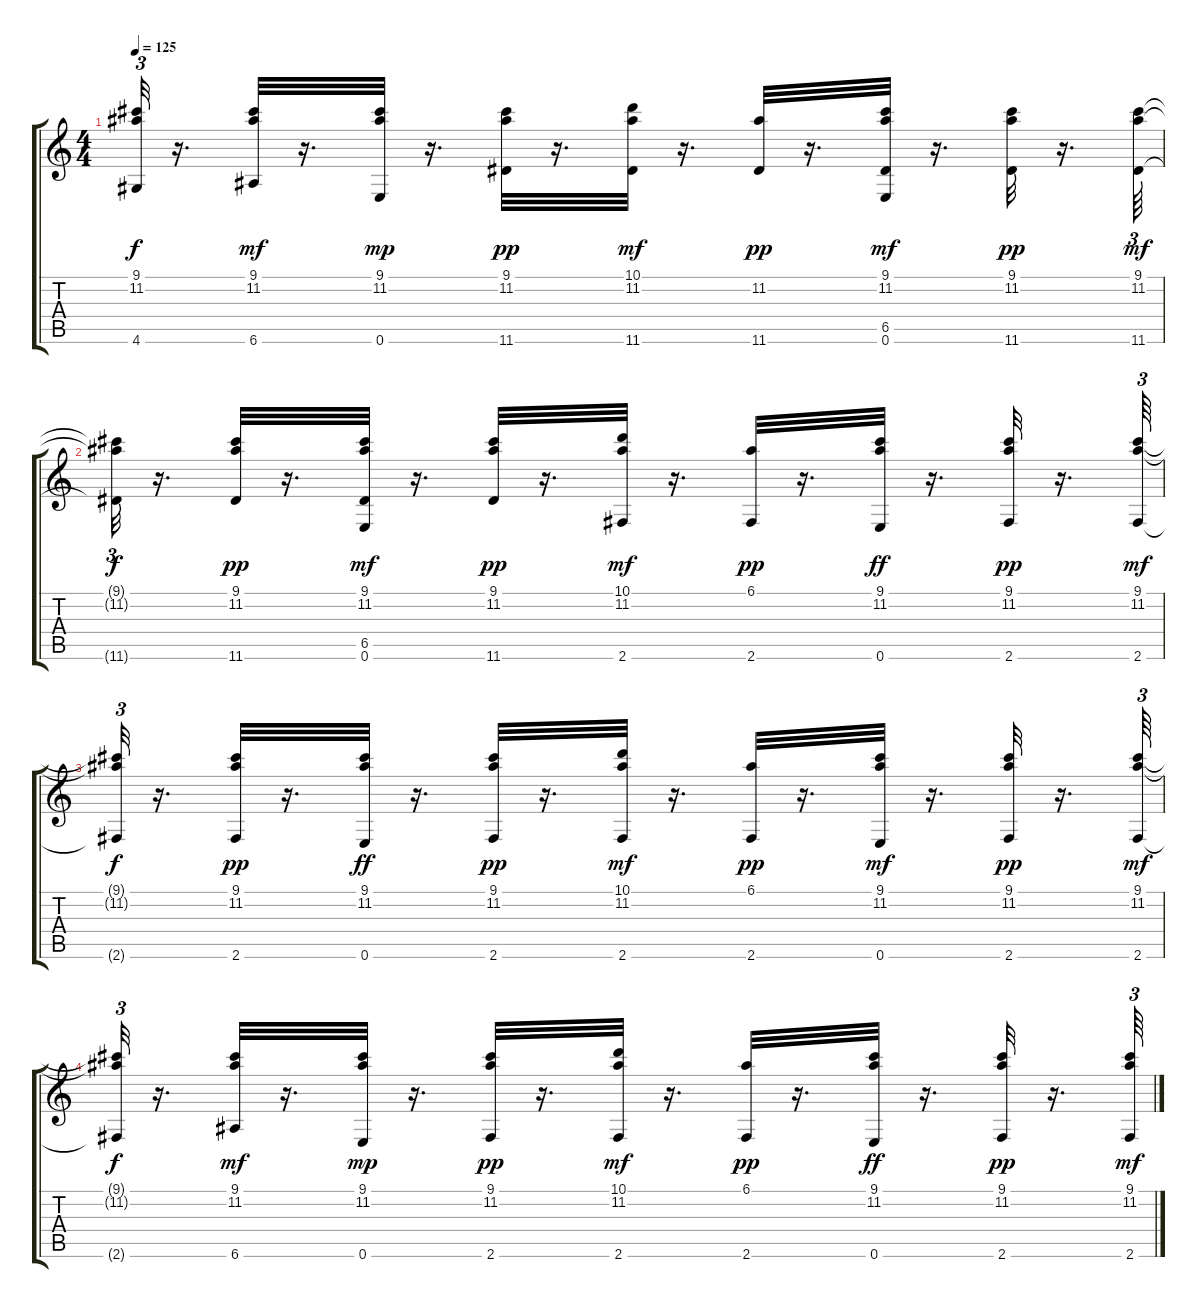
\track "" {instrument acousticbass}
\staff {score tabs}
\tuning (E4 B3 G3 D3 A2 E2) {hide}
\ts (4 4)
\tempo 125
\clef g2
\ks c
(9.1{t} 11.2{t} 4.6{t}).32{tu (3 2) dy f} r.16{d} (9.1 11.2 6.6).32{dy mf} r.16{d} (9.1 11.2 0.6).32{dy mp} r.16{d} (9.1 11.2 11.6).32{dy pp} r.16{d} (10.1 11.2 11.6).32{dy mf} r.16{d} (11.2 11.6).32{dy pp} r.16{d} (9.1 11.2 6.5 0.6).32{dy mf} r.16{d} (9.1 11.2 11.6).32{dy pp} r.16{d} (9.1 11.2 11.6).64{tu (3 2) dy mf} |
(9.1{t} 11.2{t} 11.6{t}).32{tu (3 2) dy f} r.16{d} (9.1 11.2 11.6).32{dy pp} r.16{d} (9.1 11.2 6.5 0.6).32{dy mf} r.16{d} (9.1 11.2 11.6).32{dy pp} r.16{d} (10.1 11.2 2.6).32{dy mf} r.16{d} (6.1 2.6).32{dy pp} r.16{d} (9.1 11.2 0.6).32{dy ff} r.16{d} (9.1 11.2 2.6).32{dy pp} r.16{d} (9.1 11.2 2.6).64{tu (3 2) dy mf} |
(9.1{t} 11.2{t} 2.6{t}).32{tu (3 2) dy f} r.16{d} (9.1 11.2 2.6).32{dy pp} r.16{d} (9.1 11.2 0.6).32{dy ff} r.16{d} (9.1 11.2 2.6).32{dy pp} r.16{d} (10.1 11.2 2.6).32{dy mf} r.16{d} (6.1 2.6).32{dy pp} r.16{d} (9.1 11.2 0.6).32{dy mf} r.16{d} (9.1 11.2 2.6).32{dy pp} r.16{d} (9.1 11.2 2.6).64{tu (3 2) dy mf} |
(9.1{t} 11.2{t} 2.6{t}).32{tu (3 2) dy f} r.16{d} (9.1 11.2 6.6).32{dy mf} r.16{d} (9.1 11.2 0.6).32{dy mp} r.16{d} (9.1 11.2 2.6).32{dy pp} r.16{d} (10.1 11.2 2.6).32{dy mf} r.16{d} (6.1 2.6).32{dy pp} r.16{d} (9.1 11.2 0.6).32{dy ff} r.16{d} (9.1 11.2 2.6).32{dy pp} r.16{d} (9.1 11.2 2.6).64{tu (3 2) dy mf}
